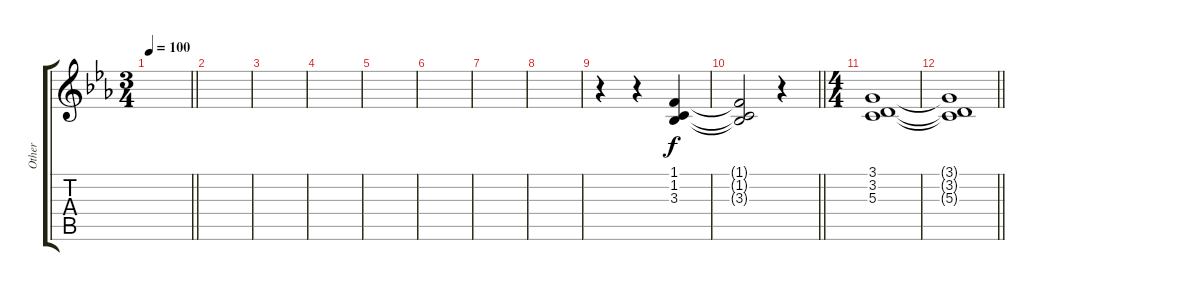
\track ("Other" "Other") {instrument lead1square}
\staff {score tabs}
\tuning (E4 B3 G3 D3 A2 E2) {hide}
\ts (3 4)
\tempo 100
\clef g2
\barLineRight lightlight
\ks cminor
|
|
|
|
|
|
|
|
r.4 r.4 (1.1 1.2 3.3).4 |
\barLineRight lightlight
(1.1{t} 1.2{t} 3.3{t}).2 r.4 |
\ts (4 4)
(3.1 3.2 5.3).1 |
\barLineRight lightlight
(3.1{t} 3.2{t} 5.3{t}).1
